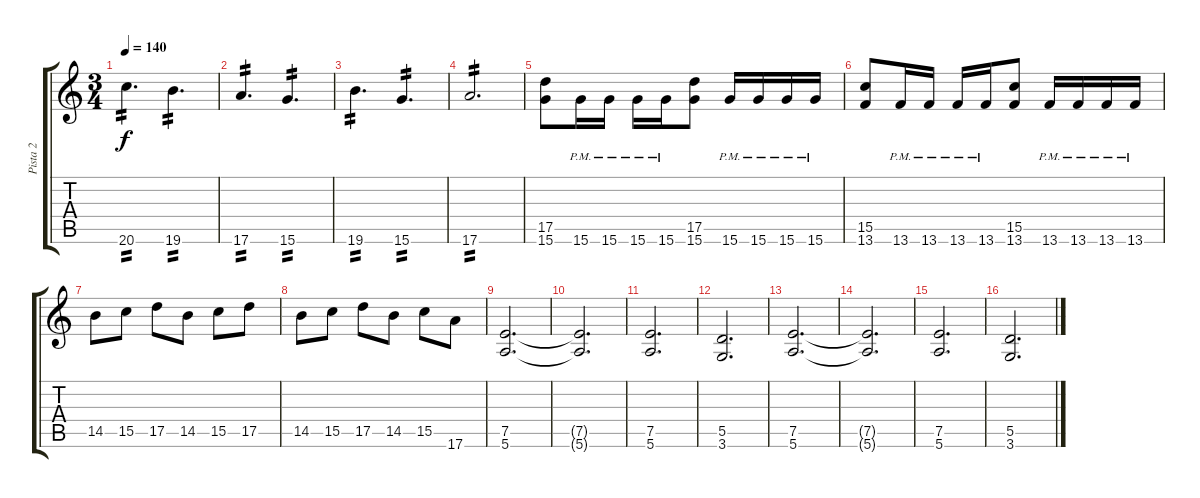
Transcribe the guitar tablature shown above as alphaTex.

\track ("Pista 2" "Pista 2") {instrument distortionguitar}
\staff {score tabs}
\tuning (E4 B3 G3 D3 A2 E2) {hide}
\ts (3 4)
\tempo 140
\clef g2
\ks c
20.6.4{d tp 2 dy f} 19.6.4{d tp 2} |
17.6.4{d tp 2} 15.6.4{d tp 2} |
19.6.4{d tp 2} 15.6.4{d tp 2} |
17.6.2{d tp 2} |
(17.5 15.6).8 15.6{pm}.16 15.6{pm}.16 15.6{pm}.16 15.6{pm}.16 (17.5 15.6).8 15.6{pm}.16 15.6{pm}.16 15.6{pm}.16 15.6{pm}.16 |
(15.5 13.6).8 13.6{pm}.16 13.6{pm}.16 13.6{pm}.16 13.6{pm}.16 (15.5 13.6).8 13.6{pm}.16 13.6{pm}.16 13.6{pm}.16 13.6{pm}.16 |
14.5.8 15.5.8 17.5.8 14.5.8 15.5.8 17.5.8 |
14.5.8 15.5.8 17.5.8 14.5.8 15.5.8 17.6.8 |
(7.5 5.6).2{d} |
(7.5{t} 5.6{t}).2{d} |
(7.5 5.6).2{d} |
(5.5 3.6).2{d} |
(7.5 5.6).2{d} |
(7.5{t} 5.6{t}).2{d} |
(7.5 5.6).2{d} |
(5.5 3.6).2{d}
